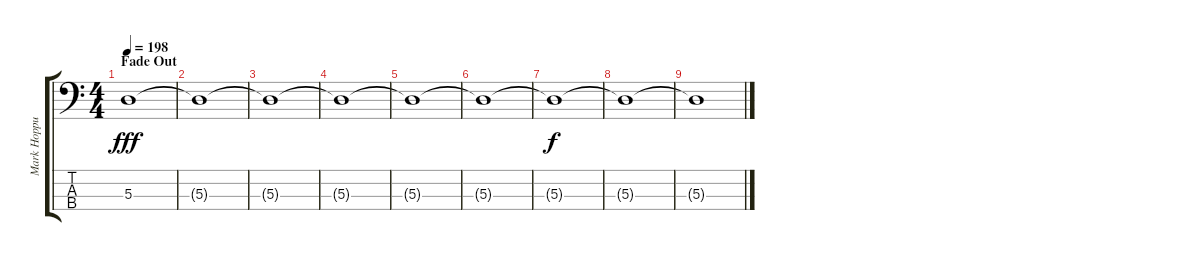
\track ("Mark Hoppus" "Mark Hoppu") {instrument electricbasspick}
\staff {score tabs}
\tuning (G2 D2 A1 E1) {hide}
\ts (4 4)
\section ("" "Fade Out")
\tempo 198
\clef f4
\ks c
5.3.1{dy fff} |
5.3{t}.1 |
5.3{t}.1 |
5.3{t}.1 |
5.3{t}.1 |
5.3{t}.1{volume 0} |
5.3{t}.1{dy f} |
5.3{t}.1 |
5.3{t}.1
